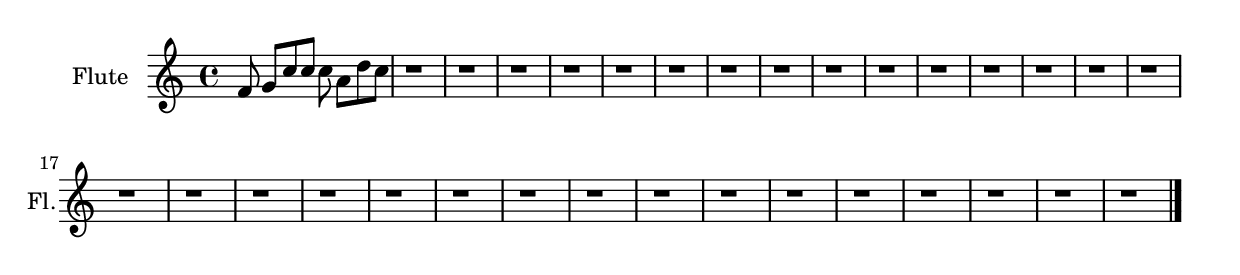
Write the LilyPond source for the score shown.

\version "2.18.2" 
\version "2.18.2" 
ponestaffone = \new Staff \with {
instrumentName = \markup { 

 \column { 


 \line { "Flute" 


 } 

 } 
 } 
shortInstrumentName = \markup { 

 \column { 


 \line { "Fl." 


 } 

 } 
 } 
 }{\autoBeamOff % measure 1
\clef treble \key c \major \time 4/4 f'8 g'8[ c''8 c''8] c''8 a'8[ d''8 c''8]  | 

 % measure 2
r1  | 

 % measure 3
r1  | 

 % measure 4
r1  | 

 % measure 5
r1  | 

 % measure 6
r1  | 

 % measure 7
r1  | 

 % measure 8
r1  | 

 % measure 9
r1  | 

 % measure 10
r1  | 

 % measure 11
r1  | 

 % measure 12
r1  | 

 % measure 13
r1  | 

 % measure 14
r1  | 

 % measure 15
r1  | 

 % measure 16
r1  | 

 % measure 17
\break r1  | 

 % measure 18
r1  | 

 % measure 19
r1  | 

 % measure 20
r1  | 

 % measure 21
r1  | 

 % measure 22
r1  | 

 % measure 23
r1  | 

 % measure 24
r1  | 

 % measure 25
r1  | 

 % measure 26
r1  | 

 % measure 27
r1  | 

 % measure 28
r1  | 

 % measure 29
r1  | 

 % measure 30
r1  | 

 % measure 31
r1  | 

 % measure 32
r1  \bar "|."

 }

<<\ponestaffone>>